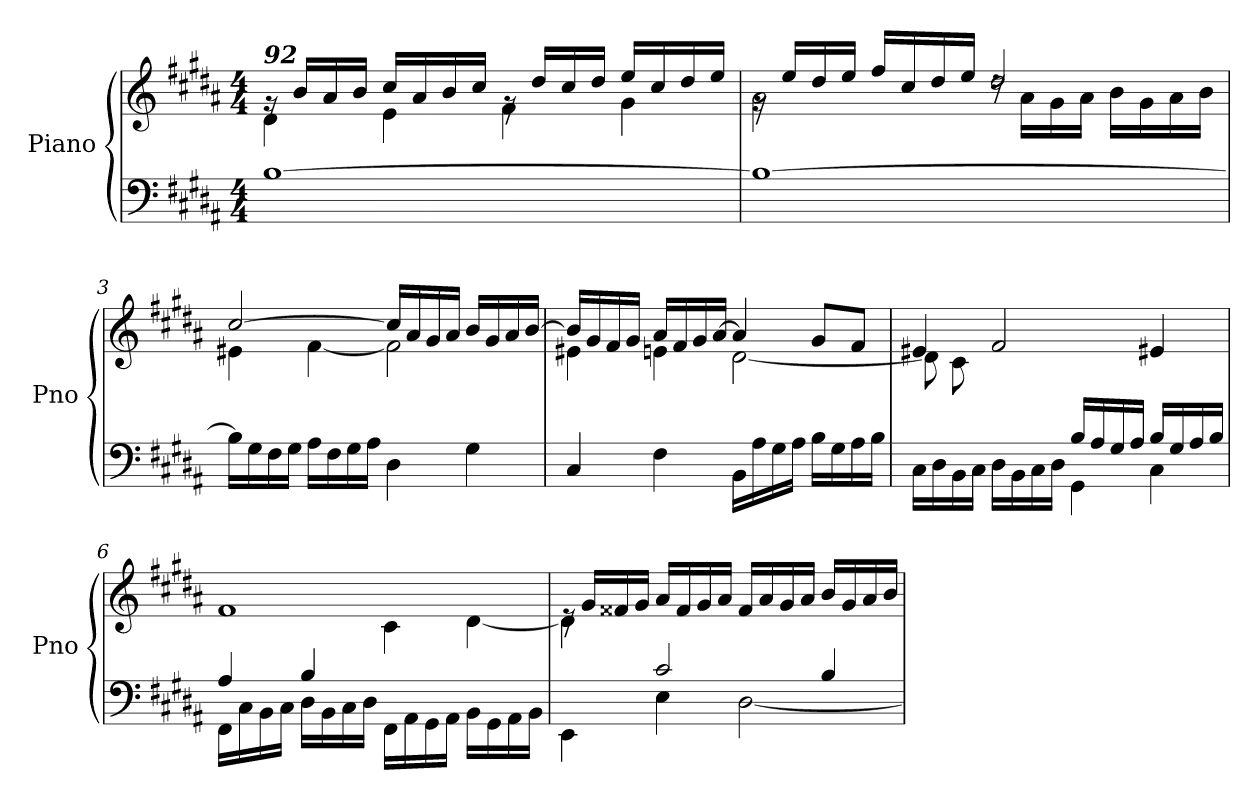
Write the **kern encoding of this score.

**kern	**kern
*part1	*part1
*staff2	*staff1
*I"Piano	*
*I'Pno	*
*clefF4	*clefG2
*k[f#c#g#d#a#]	*k[f#c#g#d#a#]
*M4/4	*M4/4
=1	=1
*	*^
!	!LO:TX:a:Bi:t=92	!
[1B	16rg	4d#\
.	16b/LL	.
.	16a#/	.
.	16b/JJ	.
.	16cc#/LL	4e\
.	16a#/	.
.	16b/	.
.	16cc#/JJ	.
.	16rg	4f#\
.	16dd#/LL	.
.	16cc#/	.
.	16dd#/JJ	.
.	16ee/LL	4g#\
.	16cc#/	.
.	16dd#/	.
.	16ee/JJ	.
=2	=2	=2
1B_	16rg	2a#\
.	16ee/LL	.
.	16dd#/	.
.	16ee/JJ	.
.	16ff#/LL	.
.	16cc#/	.
.	16dd#/	.
.	16ee/JJ	.
.	2dd#/	16rdd
.	.	16a#\LL
.	.	16g#\
.	.	16a#\JJ
.	.	16b\LL
.	.	16g#\
.	.	16a#\
.	.	16b\JJ
=3	=3	=3
16B\LL]	[2cc#/	4e#X\
16G#\	.	.
16F#\	.	.
16G#\JJ	.	.
16A#\LL	.	[4f#\
16F#\	.	.
16G#\	.	.
16A#\JJ	.	.
4D#\	16cc#/LL]	2f#\]
.	16a#/	.
.	16g#/	.
.	16a#/JJ	.
4G#\	16b/LL	.
.	16g#/	.
.	16a#/	.
.	[16b/JJ	.
!!LO:LB:g=z	!!
=4	=4	=4
4C#/	16b/LL]	4e#X\
.	16g#/	.
.	16f#/	.
.	16g#/JJ	.
4F#\	16a#/LL	4en\
.	16f#/	.
.	16g#/	.
.	[16a#/JJ	.
16BB\LL	4a#/]	[2d#\
16A#\	.	.
16G#\	.	.
16A#\JJ	.	.
16B\LL	8g#/L	.
16G#\	.	.
16A#\	8f#/J	.
16B\JJ	.	.
=5	=5	=5
*^	*	*
4ryy	16C#\LL	4e#X/	8d#\L]
.	16D#\	.	.
.	16BB\	.	8c#\
.	16C#\JJ	.	.
8B/	16D#\LL	2f#/	2.ryy
.	16BB\	.	.
8A#/J	16C#\	.	.
.	16D#\JJ	.	.
16B/LL	4GG#\	.	.
16A#/	.	.	.
16G#/	.	.	.
16A#/JJ	.	.	.
16B/LL	4C#\	4e#X/	.
16G#/	.	.	.
16A#/	.	.	.
16B/JJ	.	.	.
=6	=6	=6	=6
4A#/	16FF#\LL	1f#	2ryy
.	16C#\	.	.
.	16BB\	.	.
.	16C#\JJ	.	.
4B/	16D#\LL	.	.
.	16BB\	.	.
.	16C#\	.	.
.	16D#\JJ	.	.
2ryy	16FF#\LL	.	4c#\
.	16AA#\	.	.
.	16GG#\	.	.
.	16AA#\JJ	.	.
.	16BB\LL	.	[4d#\
.	16GG#\	.	.
.	16AA#\	.	.
.	16BB\JJ	.	.
!!LO:LB:g=z	!!
=7	=7	=7	=7
4ryy	4EE\	16re	4d#\]
.	.	16g#/LL	.
.	.	16f##X/	.
.	.	16g#/JJ	.
2c#/	4E\	16a#/LL	2.ryy
.	.	16f##/	.
.	.	16g#/	.
.	.	16a#/JJ	.
.	[2D#\	16f##/LL	.
.	.	16a#/	.
.	.	16g#/	.
.	.	16a#/JJ	.
4B/	.	16b/LL	.
.	.	16g#/	.
.	.	16a#/	.
.	.	16b/JJ	.
*v	*v	*	*
*	*v	*v
=	=
*-	*-
